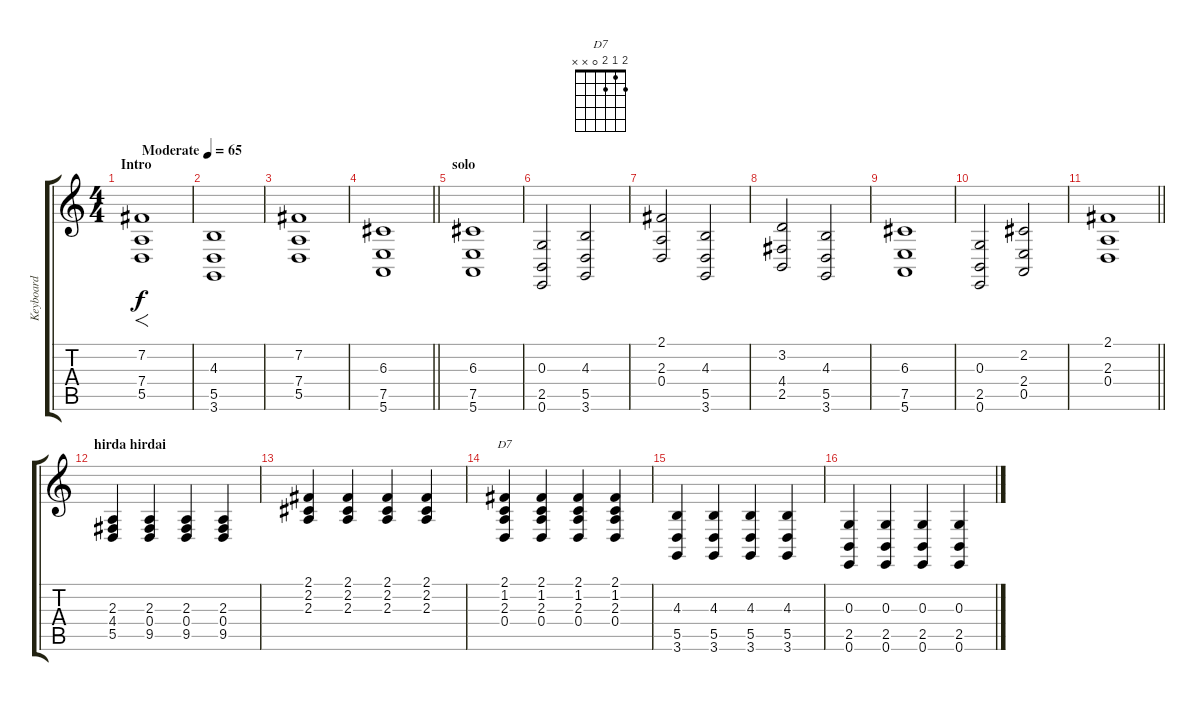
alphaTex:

\track ("Keyboard" "Keyboard") {instrument tremolostrings}
\staff {score tabs}
\tuning (E4 B3 G3 D3 A2 E2) {hide}
\chord ("D7" 2 1 2 0 x x)
\ts (4 4)
\section ("" "Intro")
\tempo (65 "Moderate")
\clef g2
\ks c
(7.2 7.4 5.5).1{f dy f instrument tremolostrings} |
(4.3 5.5 3.6).1 |
(7.2 7.4 5.5).1 |
\barLineRight lightlight
(6.3 7.5 5.6).1 |
\section ("" "solo")
(6.3 7.5 5.6).1 |
(0.3 2.5 0.6).2 (4.3 5.5 3.6).2 |
(2.1 2.3 0.4).2 (4.3 5.5 3.6).2 |
(3.2 4.4 2.5).2 (4.3 5.5 3.6).2 |
(6.3 7.5 5.6).1 |
(0.3 2.5 0.6).2 (2.2 2.4 0.5).2 |
\barLineRight lightlight
(2.1 2.3 0.4).1 |
\section ("" "hirda hirdai")
(2.3 4.4 5.5).4{volume 11 instrument electricgrandpiano} (2.3 0.4 9.5).4 (2.3 0.4 9.5).4 (2.3 0.4 9.5).4 |
(2.1 2.2 2.3).4 (2.1 2.2 2.3).4 (2.1 2.2 2.3).4 (2.1 2.2 2.3).4 |
(2.1 1.2 2.3 0.4).4{ch "D7"} (2.1 1.2 2.3 0.4).4 (2.1 1.2 2.3 0.4).4 (2.1 1.2 2.3 0.4).4 |
(4.3 5.5 3.6).4 (4.3 5.5 3.6).4 (4.3 5.5 3.6).4 (4.3 5.5 3.6).4 |
(0.3 2.5 0.6).4 (0.3 2.5 0.6).4 (0.3 2.5 0.6).4 (0.3 2.5 0.6).4
